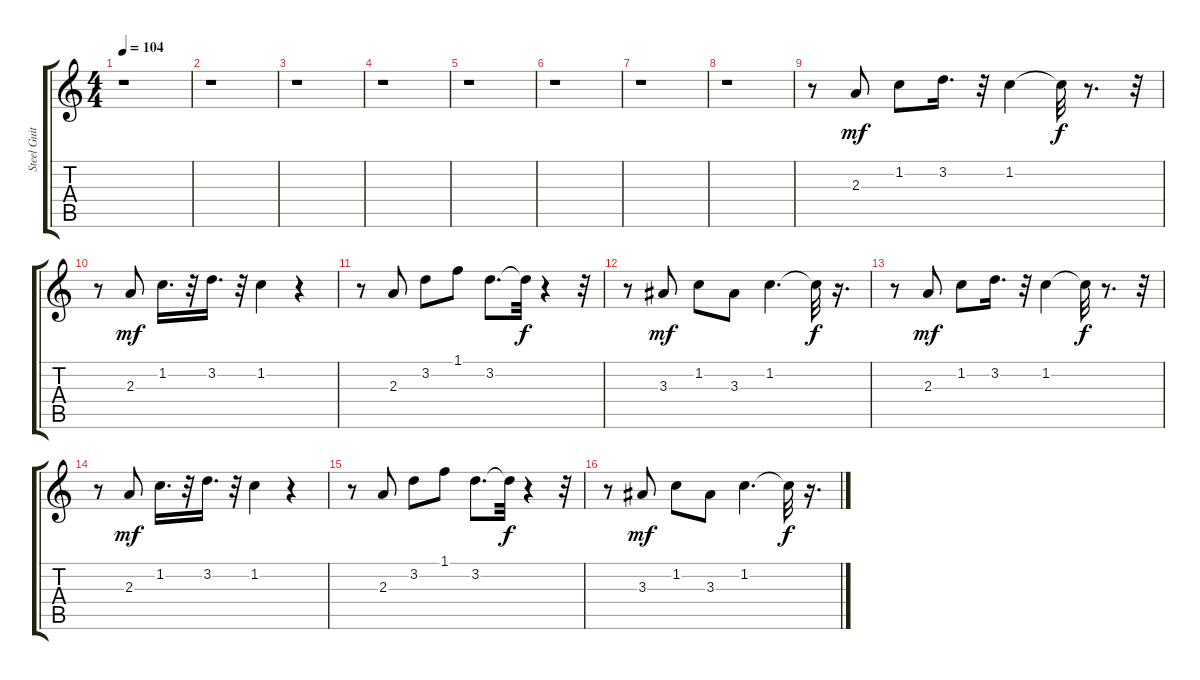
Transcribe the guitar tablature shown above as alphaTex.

\track ("Steel Guitar" "Steel Guit") {instrument acousticguitarsteel}
\staff {score tabs}
\tuning (E4 B3 G3 D3 A2 E2) {hide}
\ts (4 4)
\tempo 104
\clef g2
\ks c
r.1{dy f} |
r.1 |
r.1 |
r.1 |
r.1 |
r.1 |
r.1 |
r.1 |
r.8 2.3.8{dy mf} 1.2.8 3.2.16{d} r.32 1.2.4 1.2{t}.32{dy f} r.8{d} r.32 |
r.8 2.3.8{dy mf} 1.2.16{d} r.32 3.2.16{d} r.32 1.2.4 r.4 |
r.8 2.3.8 3.2.8 1.1.8 3.2.8{d} 3.2{t}.32{dy f} r.4 r.32 |
r.8 3.3.8{dy mf} 1.2.8 3.3.8 1.2.4{d} 1.2{t}.32{dy f} r.16{d} |
r.8 2.3.8{dy mf} 1.2.8 3.2.16{d} r.32 1.2.4 1.2{t}.32{dy f} r.8{d} r.32 |
r.8 2.3.8{dy mf} 1.2.16{d} r.32 3.2.16{d} r.32 1.2.4 r.4 |
r.8 2.3.8 3.2.8 1.1.8 3.2.8{d} 3.2{t}.32{dy f} r.4 r.32 |
r.8 3.3.8{dy mf} 1.2.8 3.3.8 1.2.4{d} 1.2{t}.32{dy f} r.16{d}
